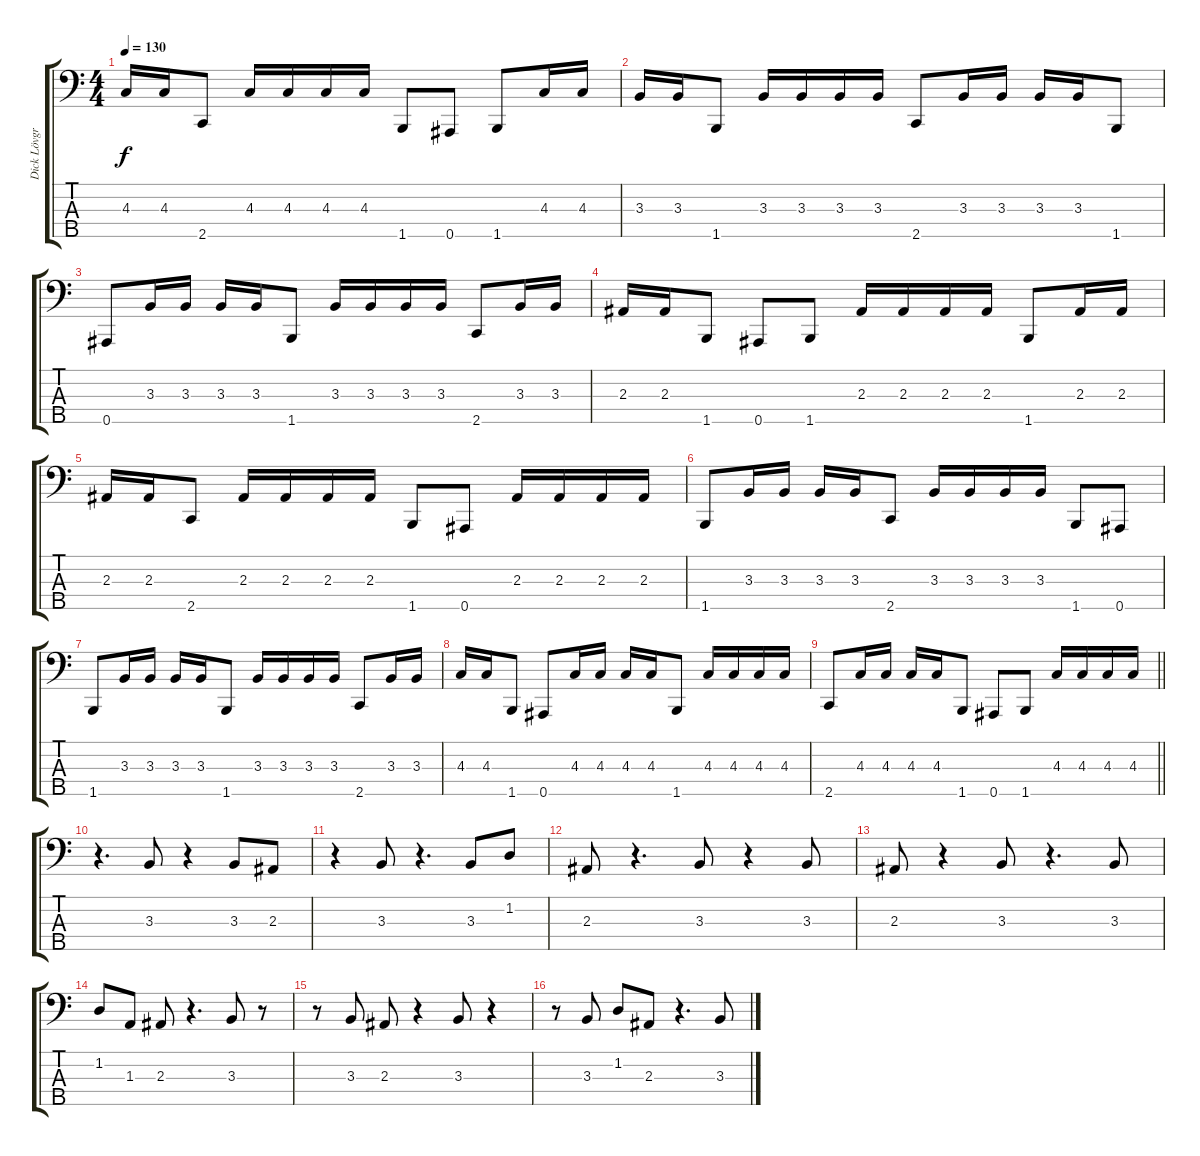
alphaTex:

\track ("Dick Lövgren" "Dick Lövgr") {instrument electricbasspick}
\staff {score tabs}
\tuning (Gb2 Db2 Ab1 Eb1 Bb0) {hide}
\ts (4 4)
\tempo 130
\clef f4
\ks c
4.3.16{dy f} 4.3.16 2.5.8 4.3.16 4.3.16 4.3.16 4.3.16 1.5.8 0.5.8 1.5.8 4.3.16 4.3.16 |
3.3.16 3.3.16 1.5.8 3.3.16 3.3.16 3.3.16 3.3.16 2.5.8 3.3.16 3.3.16 3.3.16 3.3.16 1.5.8 |
0.5.8 3.3.16 3.3.16 3.3.16 3.3.16 1.5.8 3.3.16 3.3.16 3.3.16 3.3.16 2.5.8 3.3.16 3.3.16 |
2.3.16 2.3.16 1.5.8 0.5.8 1.5.8 2.3.16 2.3.16 2.3.16 2.3.16 1.5.8 2.3.16 2.3.16 |
2.3.16 2.3.16 2.5.8 2.3.16 2.3.16 2.3.16 2.3.16 1.5.8 0.5.8 2.3.16 2.3.16 2.3.16 2.3.16 |
1.5.8 3.3.16 3.3.16 3.3.16 3.3.16 2.5.8 3.3.16 3.3.16 3.3.16 3.3.16 1.5.8 0.5.8 |
1.5.8 3.3.16 3.3.16 3.3.16 3.3.16 1.5.8 3.3.16 3.3.16 3.3.16 3.3.16 2.5.8 3.3.16 3.3.16 |
4.3.16 4.3.16 1.5.8 0.5.8 4.3.16 4.3.16 4.3.16 4.3.16 1.5.8 4.3.16 4.3.16 4.3.16 4.3.16 |
\barLineRight lightlight
2.5.8 4.3.16 4.3.16 4.3.16 4.3.16 1.5.8 0.5.8 1.5.8 4.3.16 4.3.16 4.3.16 4.3.16 |
r.4{d} 3.3.8 r.4 3.3.8 2.3.8 |
r.4 3.3.8 r.4{d} 3.3.8 1.2.8 |
2.3.8 r.4{d} 3.3.8 r.4 3.3.8 |
2.3.8 r.4 3.3.8 r.4{d} 3.3.8 |
1.2.8 1.3.8 2.3.8 r.4{d} 3.3.8 r.8 |
r.8 3.3.8 2.3.8 r.4 3.3.8 r.4 |
r.8 3.3.8 1.2.8 2.3.8 r.4{d} 3.3.8
